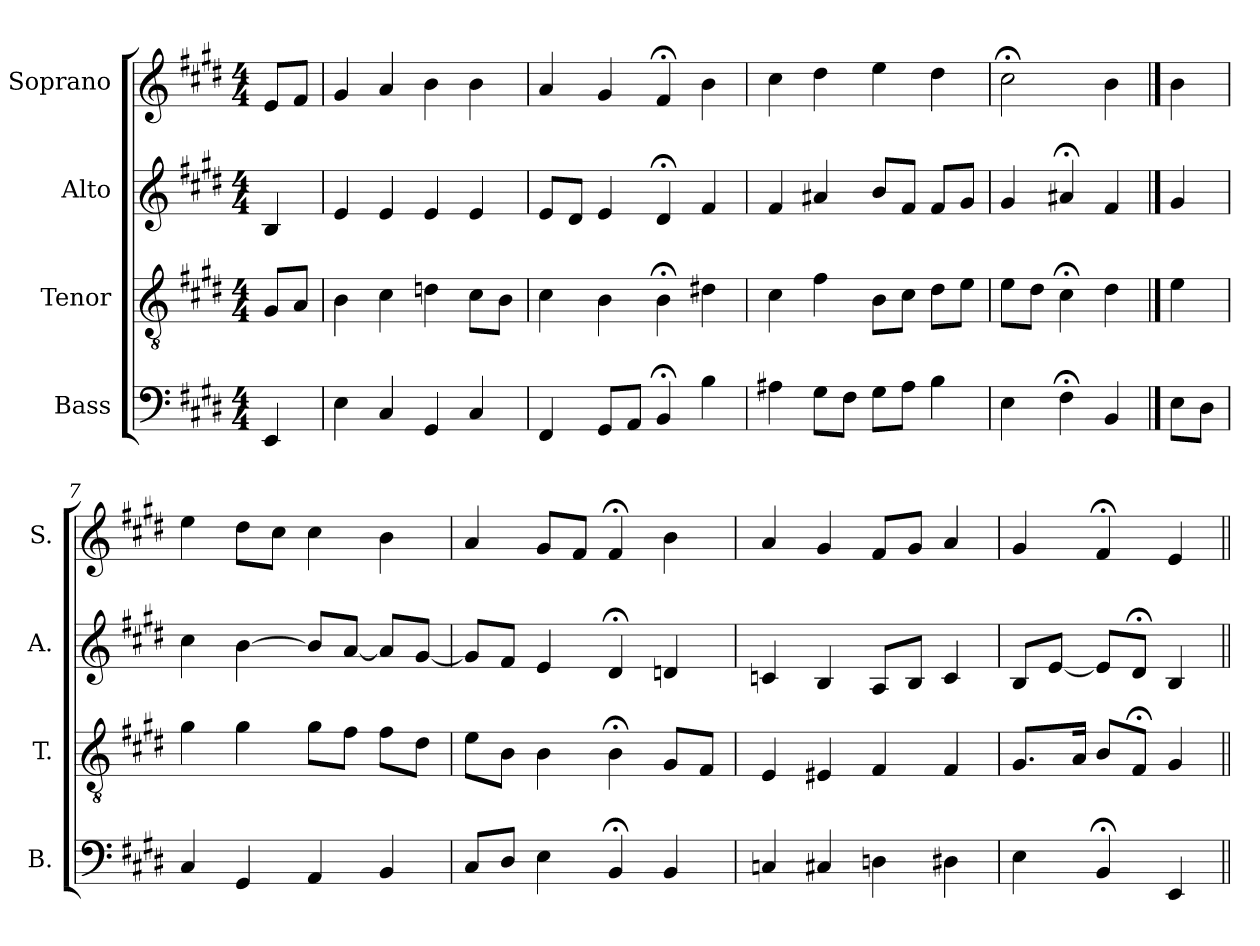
**kern	**kern	**kern	**kern
*part4	*part3	*part2	*part1
*staff4	*staff3	*staff2	*staff1
*I"Bass	*I"Tenor	*I"Alto	*I"Soprano
*I'B.	*I'T.	*I'A.	*I'S.
*clefF4	*clefGv2	*clefG2	*clefG2
*	*ITrd7c12	*	*
*k[f#c#g#d#]	*k[f#c#g#d#]	*k[f#c#g#d#]	*k[f#c#g#d#]
*E:	*E:	*E:	*E:
*M4/4	*M4/4	*M4/4	*M4/4
=1	=1	=1	=1
4EE/	8GG#/L	4B/	8e/L
.	8AA/J	.	8f#/J
=2	=2	=2	=2
4E\	4BB\	4e/	4g#/
4C#/	4C#\	4e/	4a/
4GG#/	4Dn\	4e/	4b\
4C#/	8C#\L	4e/	4b\
.	8BB\J	.	.
=3	=3	=3	=3
4FF#/	4C#\	8e/L	4a/
.	.	8d#/J	.
8GG#/L	4BB\	4e/	4g#/
8AA/J	.	.	.
4BB;</	4BB;<\	4d#;</	4f#;</
4B\	4D#X\	4f#/	4b\
=4	=4	=4	=4
4A#X\	4C#\	4f#/	4cc#\
8G#\L	4F#\	4a#X/	4dd#\
8F#\J	.	.	.
8G#\L	8BB\L	8b/L	4ee\
8A#\J	8C#\J	8f#/J	.
4B\	8D#\L	8f#/L	4dd#\
.	8E\J	8g#/J	.
=5	=5	=5	=5
4E\	8E\L	4g#/	2cc#;<\
.	8D#\J	.	.
4F#;<\	4C#;<\	4a#X;</	.
4BB/	4D#\	4f#/	4b\
!!LO:LB:g=z
==6	==6	==6	==6
8E\L	4E\	4g#/	4b\
8D#\J	.	.	.
=7	=7	=7	=7
4C#/	4G#\	4cc#\	4ee\
4GG#/	4G#\	[4b\	8dd#\L
.	.	.	8cc#\J
4AA/	8G#\L	8b/L]	4cc#\
.	8F#\J	[8a/J	.
4BB/	8F#\L	8a/L]	4b\
.	8D#\J	[8g#/J	.
=8	=8	=8	=8
8C#/L	8E\L	8g#/L]	4a/
8D#/J	8BB\J	8f#/J	.
4E\	4BB\	4e/	8g#/L
.	.	.	8f#/J
4BB;</	4BB;<\	4d#;</	4f#;</
4BB/	8GG#/L	4dn/	4b\
.	8FF#/J	.	.
=9	=9	=9	=9
4Cn/	4EE/	4cn/	4a/
4C#X/	4EE#X/	4B/	4g#/
4Dn\	4FF#/	8A/L	8f#/L
.	.	8B/J	8g#/J
4D#X\	4FF#/	4c/	4a/
=10	=10	=10	=10
4E\	8.GG#/L	8B/L	4g#/
.	.	[8e/J	.
.	16AA/Jk	.	.
4BB;</	8BB/L	8e/L]	4f#;</
.	8FF#;</J	8d#;</J	.
4EE/	4GG#/	4B/	4e/
=||	=||	=||	=||
*-	*-	*-	*-
